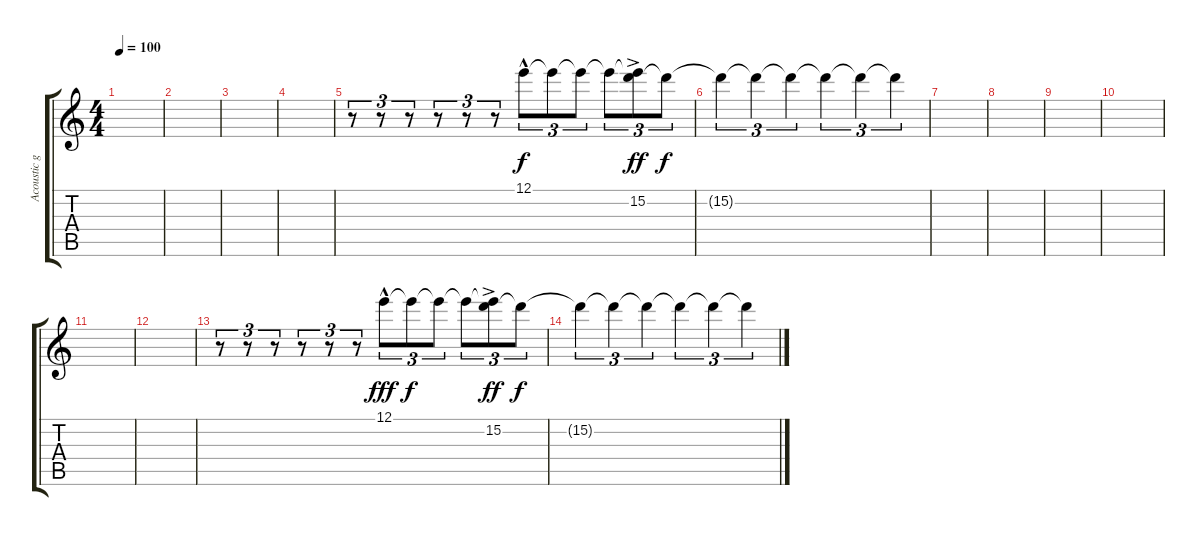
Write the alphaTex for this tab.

\track ("Acoustic guitar" "Acoustic g") {instrument acousticguitarsteel}
\staff {score tabs}
\tuning (E4 B3 G3 D3 A2 E2) {hide}
\ts (4 4)
\tempo 100
\clef g2
\ks c
|
|
|
|
r.8{tu (3 2)} r.8{tu (3 2)} r.8{tu (3 2)} r.8{tu (3 2)} r.8{tu (3 2)} r.8{tu (3 2)} 12.1{hac}.8{tu (3 2)} 12.1{t}.8{tu (3 2) dy f} 12.1{t}.8{tu (3 2)} 12.1{t}.8{tu (3 2)} (12.1{t} 15.2{ac}).8{tu (3 2) dy ff} 15.2{t}.8{tu (3 2) dy f} |
15.2{t}.4{tu (3 2)} 15.2{t}.4{tu (3 2)} 15.2{t}.4{tu (3 2)} 15.2{t}.4{tu (3 2)} 15.2{t}.4{tu (3 2)} 15.2{t}.4{tu (3 2)} |
|
|
|
|
|
|
r.8{tu (3 2)} r.8{tu (3 2)} r.8{tu (3 2)} r.8{tu (3 2)} r.8{tu (3 2)} r.8{tu (3 2)} 12.1{hac}.8{tu (3 2) dy fff} 12.1{t}.8{tu (3 2) dy f} 12.1{t}.8{tu (3 2)} 12.1{t}.8{tu (3 2)} (12.1{t} 15.2{ac}).8{tu (3 2) dy ff} 15.2{t}.8{tu (3 2) dy f} |
15.2{t}.4{tu (3 2)} 15.2{t}.4{tu (3 2)} 15.2{t}.4{tu (3 2)} 15.2{t}.4{tu (3 2)} 15.2{t}.4{tu (3 2)} 15.2{t}.4{tu (3 2)}
